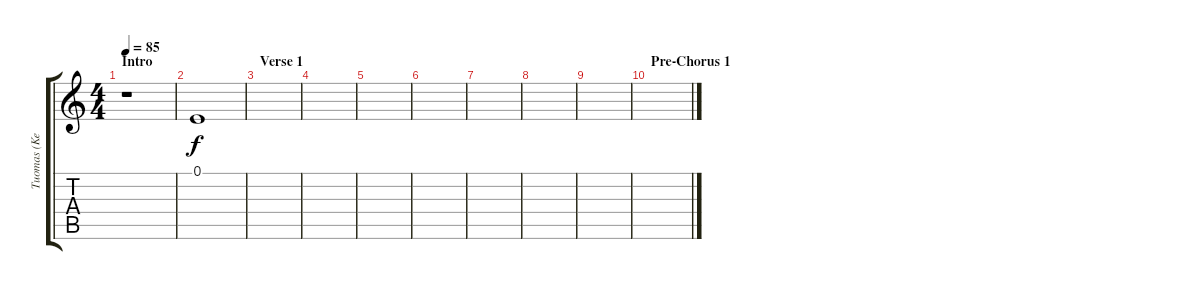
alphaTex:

\track ("Tuomas (Keyboards)" "Tuomas (Ke") {instrument stringensemble1}
\staff {score tabs}
\tuning (E4 B3 G3 D3 A2 E2) {hide}
\ts (4 4)
\section ("" "Intro")
\tempo 85
\clef g2
\ks c
r.1{dy f volume 0 instrument stringensemble1} |
0.1.1{volume 13} |
\section ("" "Verse 1")
|
|
|
|
|
|
|
\section ("" "Pre-Chorus 1")
